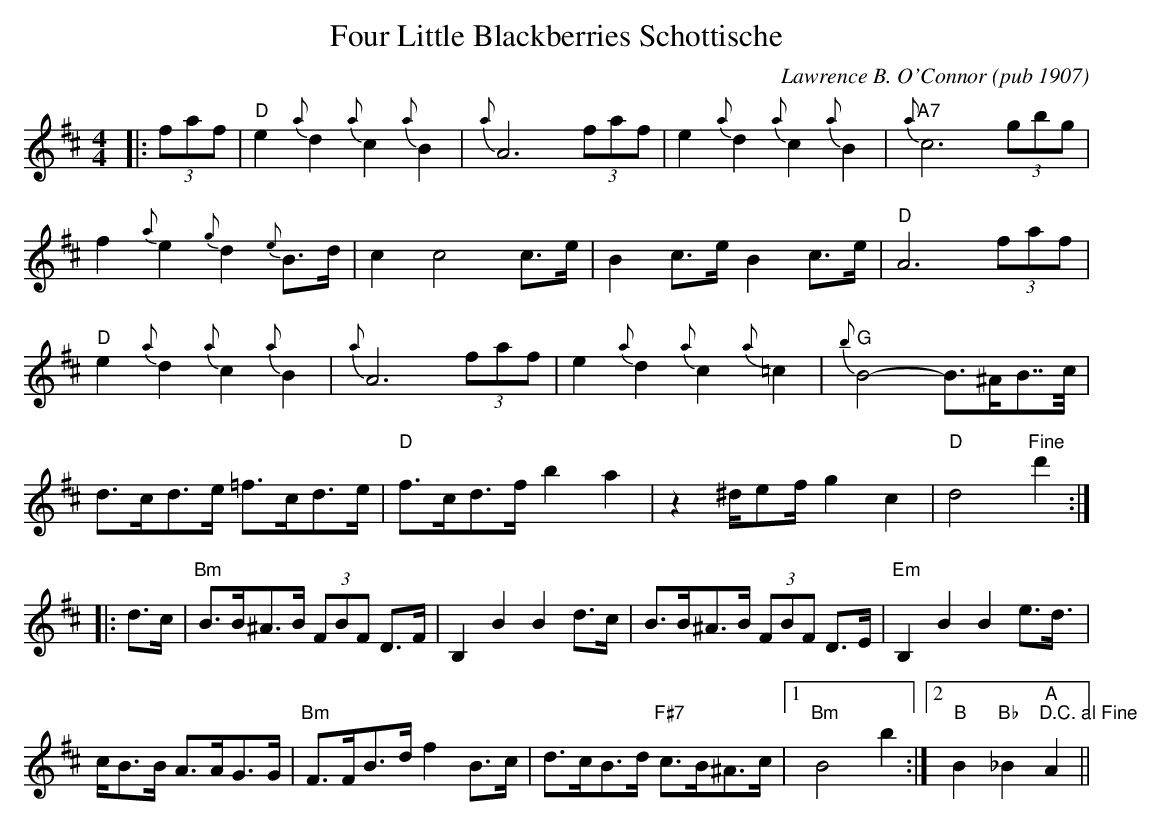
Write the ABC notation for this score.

X:1
T:Four Little Blackberries Schottische
C:Lawrence B. O'Connor (pub 1907)
M:4/4
L:1/8
K:D
|:(3faf |"D"e2{a}d2{a}c2{a}B2|{a}A6(3faf|e2{a}d2{a}c2{a}B2|"A7"{a}c6(3gbg|
f2{a}e2{g}d2{e}B>d|c2c4c>e|B2c>eB2c>e|"D"A6(3faf|
"D"e2{a}d2{a}c2{a}B2|{a}A6(3faf|e2{a}d2{a}c2{a}=c2|"G"{b}B4-B>^AB>>c|
d>cd>e =f>cd>e|"D"f>cd>f b2a2|z2^d/ef/ g2c2|"D"d4"Fine"d'2:|
|:d>c|"Bm"B>B^A>B (3FBF D>F|B,2B2B2d>c|B>B^A>B (3FBF D>E|"Em"B,2B2B2e>d|
>cB>B A>AG>G|"Bm"F>FB>df2B>c|d>cB>d "F#7"c>B^A>c|1"Bm"B4b2:|2"B"B2"Bb"_B2"A""D.C. al Fine"A2||
